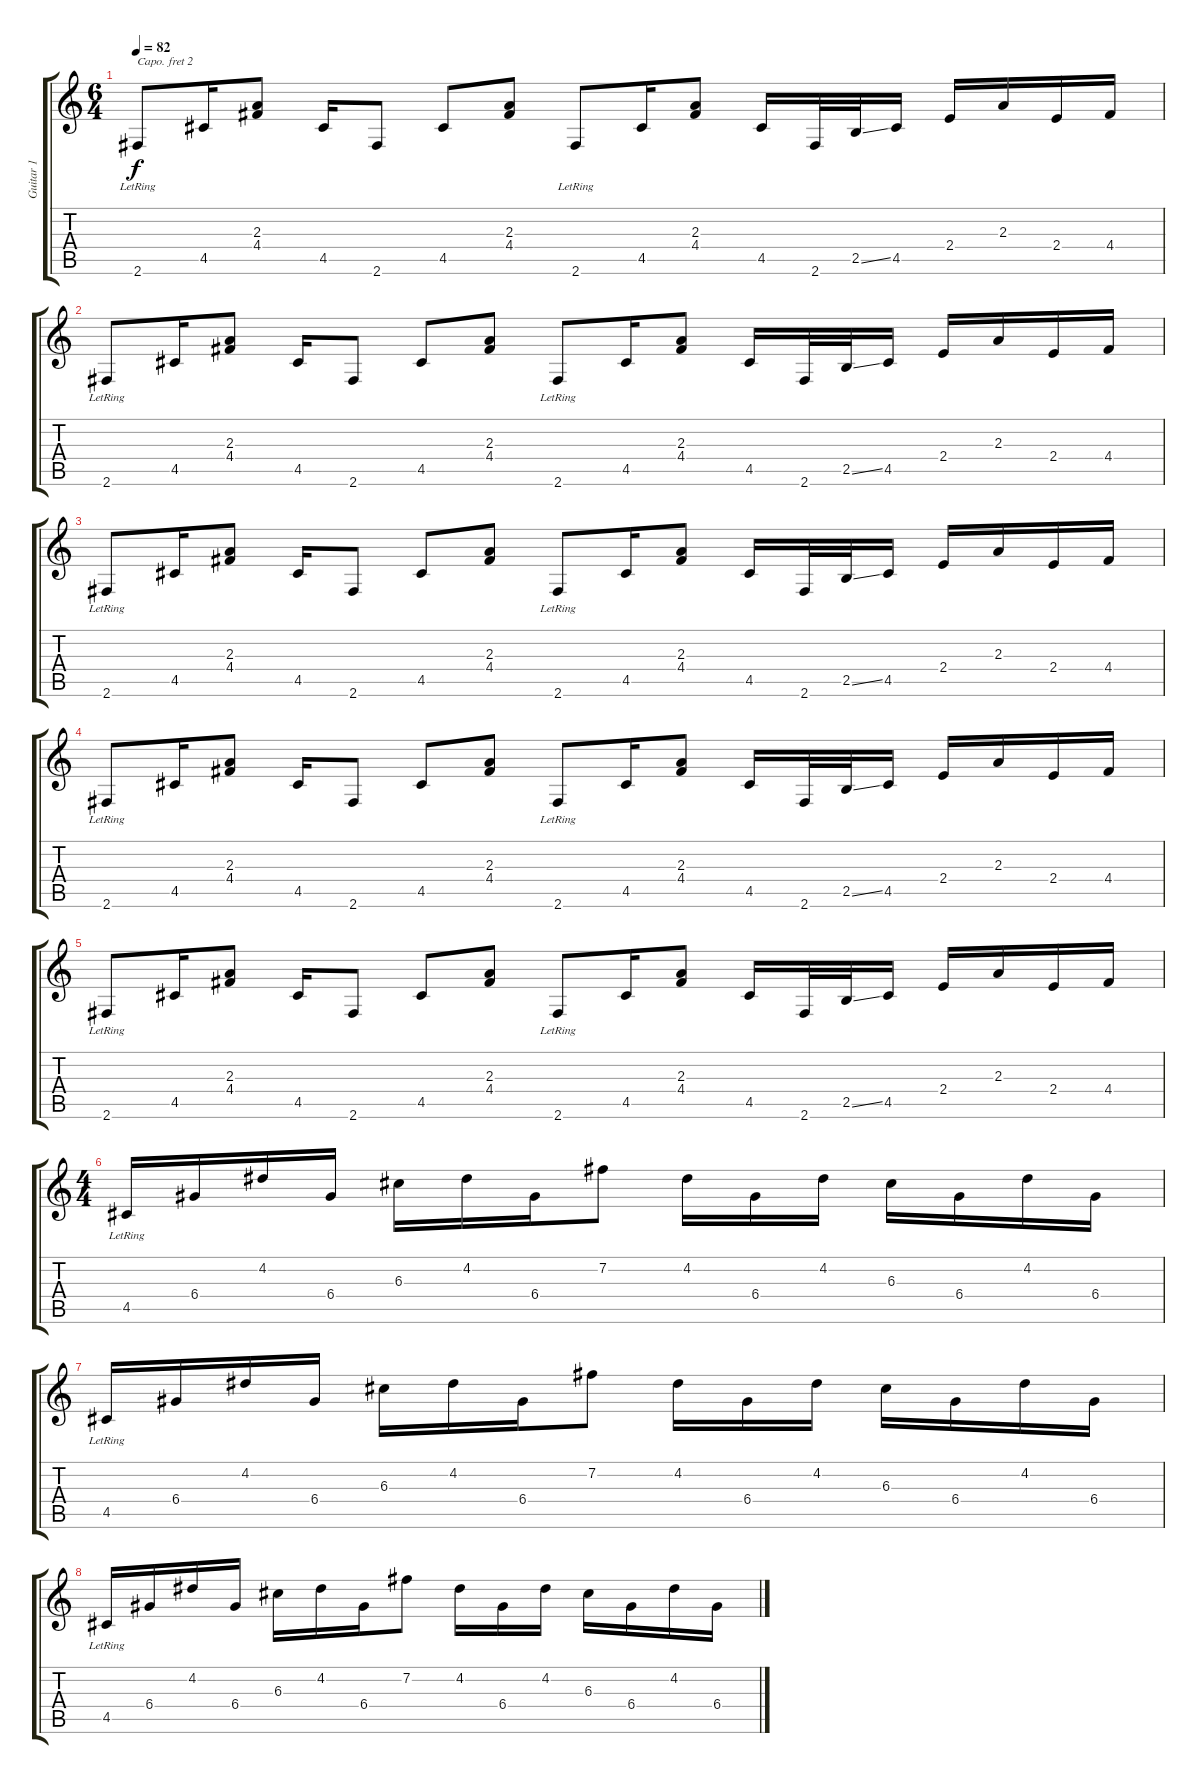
\track ("Guitar 1" "Guitar 1") {instrument acousticguitarsteel}
\staff {score tabs}
\capo 2
\tuning (D4 A3 F3 C3 G2 D2) {hide}
\ts (6 4)
\tempo 82
\clef g2
\ks c
2.6{lr}.8{dy f} 4.5.16 (2.3 4.4).8 4.5.16 2.6.8 4.5.8 (2.3 4.4).8 2.6{lr}.8 4.5.16 (2.3 4.4).8 4.5.16 2.6.32 2.5{ss}.32 4.5.16 2.4.16 2.3.16 2.4.16 4.4.16 |
2.6{lr}.8 4.5.16 (2.3 4.4).8 4.5.16 2.6.8 4.5.8 (2.3 4.4).8 2.6{lr}.8 4.5.16 (2.3 4.4).8 4.5.16 2.6.32 2.5{ss}.32 4.5.16 2.4.16 2.3.16 2.4.16 4.4.16 |
2.6{lr}.8 4.5.16 (2.3 4.4).8 4.5.16 2.6.8 4.5.8 (2.3 4.4).8 2.6{lr}.8 4.5.16 (2.3 4.4).8 4.5.16 2.6.32 2.5{ss}.32 4.5.16 2.4.16 2.3.16 2.4.16 4.4.16 |
2.6{lr}.8 4.5.16 (2.3 4.4).8 4.5.16 2.6.8 4.5.8 (2.3 4.4).8 2.6{lr}.8 4.5.16 (2.3 4.4).8 4.5.16 2.6.32 2.5{ss}.32 4.5.16 2.4.16 2.3.16 2.4.16 4.4.16 |
2.6{lr}.8 4.5.16 (2.3 4.4).8 4.5.16 2.6.8 4.5.8 (2.3 4.4).8 2.6{lr}.8 4.5.16 (2.3 4.4).8 4.5.16 2.6.32 2.5{ss}.32 4.5.16 2.4.16 2.3.16 2.4.16 4.4.16 |
\ts (4 4)
4.5{lr}.16 6.4.16 4.2.16 6.4.16 6.3.16 4.2.16 6.4.16 7.2.8 4.2.16 6.4.16 4.2.16 6.3.16 6.4.16 4.2.16 6.4.16 |
4.5{lr}.16 6.4.16 4.2.16 6.4.16 6.3.16 4.2.16 6.4.16 7.2.8 4.2.16 6.4.16 4.2.16 6.3.16 6.4.16 4.2.16 6.4.16 |
4.5{lr}.16 6.4.16 4.2.16 6.4.16 6.3.16 4.2.16 6.4.16 7.2.8 4.2.16 6.4.16 4.2.16 6.3.16 6.4.16 4.2.16 6.4.16
